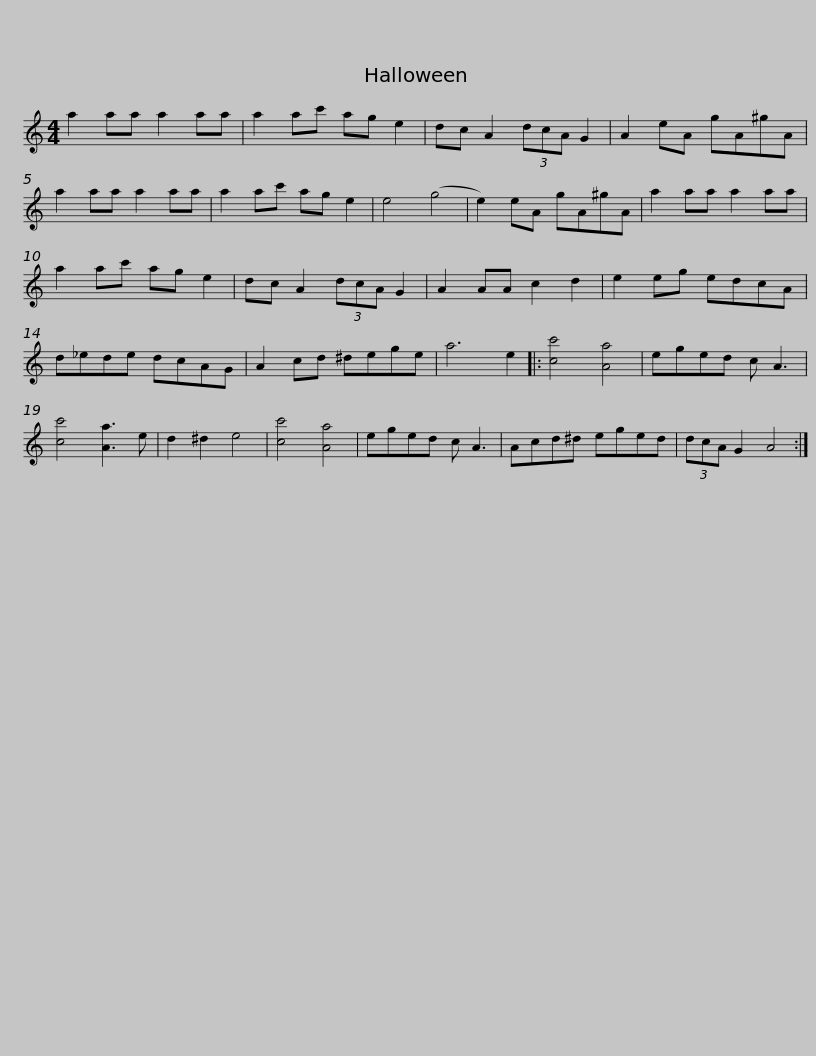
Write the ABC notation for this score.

X:1
L:1/8
M:4/4
I:linebreak $
K:C
V:1 treble
V:1
 a2 aa a2 aa | a2 ac' ag e2 | dc A2 (3dcA G2 | A2 eA gA^gA | a2 aa a2 aa |$ %5
 a2 ac' ag e2 | e4 (g4 | e2) eA gA^gA | a2 aa a2 aa | a2 ac' ag e2 | %10
 dc A2 (3dcA G2 | A2 AA c2 d2 |$ e2 eg edcA | d_ede dcAG | A2 cd ^dege | %15
 a6 e2 |: [cc']4 [Aa]4 | eged c A3 | [cc']4 [Aa]3 e | d2 ^d2 e4 |$ %20
 [cc']4 [Aa]4 | eged c A3 | Acd^d eged | (3dcA G2 A4 :| %24
